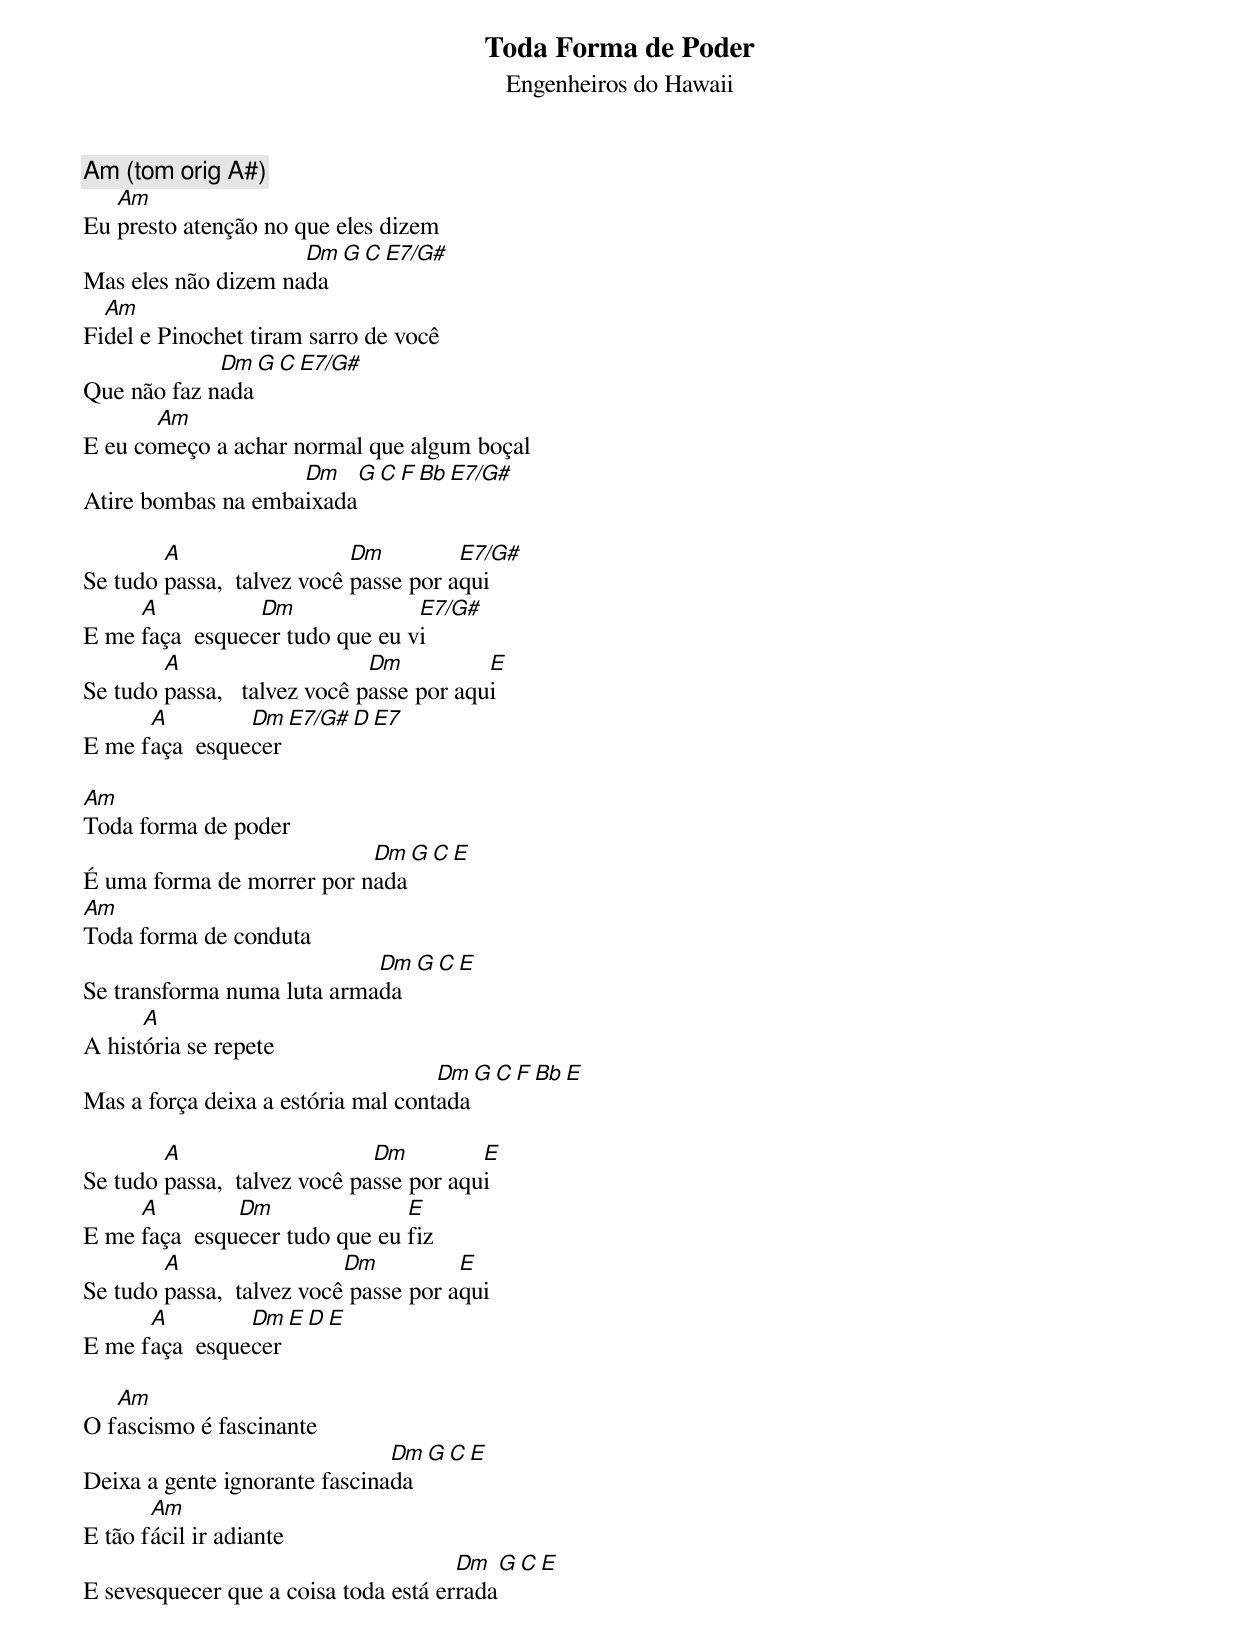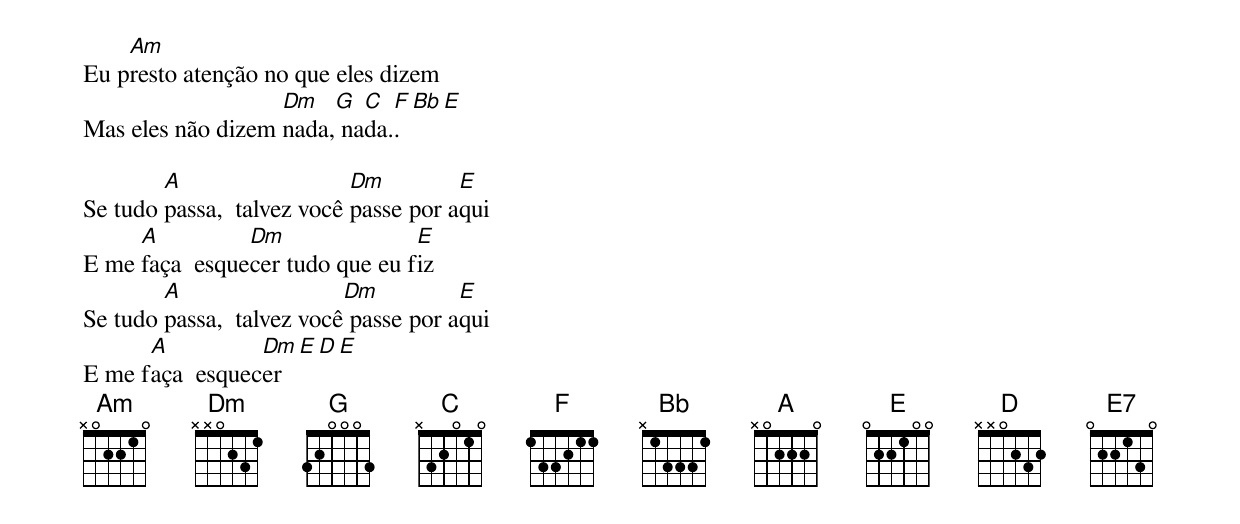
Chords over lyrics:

Toda Forma de Poder
Engenheiros do Hawaii

Am (tom orig A#)
   Am
Eu presto atenção no que eles dizem
                     Dm  G  C  E7/G#
Mas eles não dizem nada
  Am
Fidel e Pinochet tiram sarro de você
             Dm  G  C  E7/G#
Que não faz nada
       Am
E eu começo a achar normal que algum boçal
                    Dm    G  C  F  Bb  E7/G#
Atire bombas na embaixada

        A                   Dm         E7/G#
Se tudo passa,  talvez você passe por aqui
     A           Dm              E7/G#
E me faça  esquecer tudo que eu vi
        A                     Dm          E
Se tudo passa,   talvez você passe por aqui
      A         Dm   E7/G#   D   E7
E me faça  esquecer

Am
Toda forma de poder
                           Dm  G  C  E
É uma forma de morrer por nada
Am
Toda forma de conduta
                            Dm  G  C E
Se transforma numa luta armada
      A
A história se repete
                                    Dm   G  C  F  Bb  E
Mas a força deixa a estória mal contada

        A                     Dm         E
Se tudo passa,  talvez você passe por aqui
     A         Dm               E
E me faça  esquecer tudo que eu fiz
        A                  Dm          E
Se tudo passa,  talvez você passe por aqui
      A         Dm   E   D   E
E me faça  esquecer

   Am
O fascismo é fascinante
                               Dm  G  C  E
Deixa a gente ignorante fascinada
       Am
E tão fácil ir adiante
                                      Dm  G  C  E
E sevesquecer que a coisa toda está errada

    Am
Eu presto atenção no que eles dizem
                   Dm   G  C  F  Bb  E
Mas eles não dizem nada, nada..

        A                   Dm         E
Se tudo passa,  talvez você passe por aqui
     A          Dm               E
E me faça  esquecer tudo que eu fiz
        A                  Dm          E
Se tudo passa,  talvez você passe por aqui
      A          Dm   E   D   E
E me faça  esquecer
